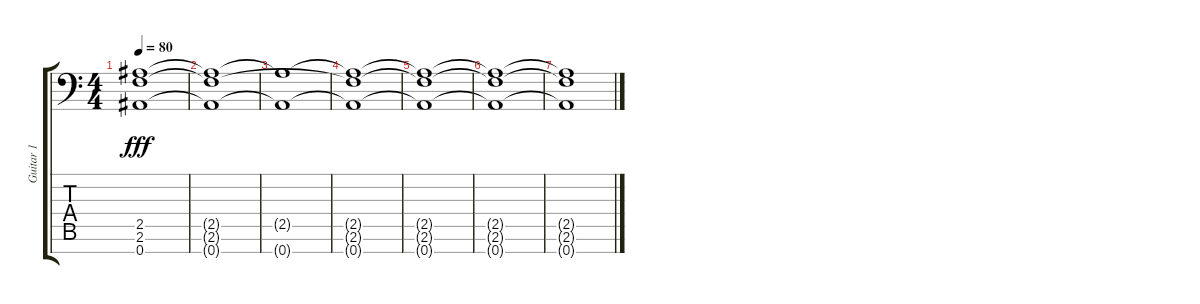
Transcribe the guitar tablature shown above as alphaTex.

\track ("Guitar 1" "Guitar 1") {instrument distortionguitar}
\staff {score tabs}
\tuning (Eb4 Bb3 Gb3 Db3 Ab2 Eb2 Bb1) {hide}
\ts (4 4)
\tempo 80
\clef f4
\ks c
(2.5{t} 2.6{t} 0.7{t}).1{dy fff} |
(2.5{t} 2.6{t} 0.7{t}).1{volume 0} |
(2.5{t} 0.7{t}).1 |
(2.5{t} 2.6{t} 0.7{t}).1 |
(2.5{t} 2.6{t} 0.7{t}).1 |
(2.5{t} 2.6{t} 0.7{t}).1 |
(2.5{t} 2.6{t} 0.7{t}).1
